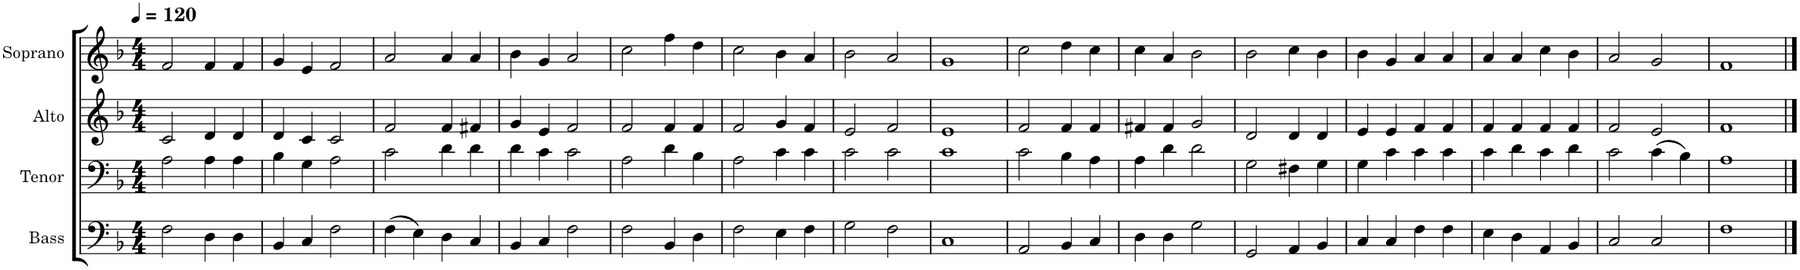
**kern	**kern	**kern	**kern
*part4	*part3	*part2	*part1
*staff4	*staff3	*staff2	*staff1
*I"Bass	*I"Tenor	*I"Alto	*I"Soprano
*I'B.	*I'T.	*I'A.	*I'S.
*clefF4	*clefF4	*clefG2	*clefG2
*k[b-]	*k[b-]	*k[b-]	*k[b-]
*M4/4	*M4/4	*M4/4	*M4/4
*MM120	*MM120	*MM120	*MM120
=1	=1	=1	=1
2F\	2A\	2c/	2f/
4D\	4A\	4d/	4f/
4D\	4A\	4d/	4f/
=2	=2	=2	=2
4BB-/	4B-\	4d/	4g/
4C/	4G\	4c/	4e/
2F\	2A\	2c/	2f/
=3	=3	=3	=3
(4F\	2c\	2f/	2a/
4E\)	.	.	.
4D\	4d\	4f/	4a/
4C/	4d\	4f#X/	4a/
=4	=4	=4	=4
4BB-/	4d\	4g/	4b-\
4C/	4c\	4e/	4g/
2F\	2c\	2f/	2a/
=5	=5	=5	=5
2F\	2A\	2f/	2cc\
4BB-/	4d\	4f/	4ff\
4D\	4B-\	4f/	4dd\
=6	=6	=6	=6
2F\	2A\	2f/	2cc\
4E\	4c\	4g/	4b-\
4F\	4c\	4f/	4a/
=7	=7	=7	=7
2G\	2c\	2e/	2b-\
2F\	2c\	2f/	2a/
=8	=8	=8	=8
1C	1c	1e	1g
=9	=9	=9	=9
2AA/	2c\	2f/	2cc\
4BB-/	4B-\	4f/	4dd\
4C/	4A\	4f/	4cc\
=10	=10	=10	=10
4D\	4A\	4f#X/	4cc\
4D\	4d\	4f#/	4a/
2G\	2d\	2g/	2b-\
=11	=11	=11	=11
2GG/	2G\	2d/	2b-\
4AA/	4F#X\	4d/	4cc\
4BB-/	4G\	4d/	4b-\
=12	=12	=12	=12
4C/	4G\	4e/	4b-\
4C/	4c\	4e/	4g/
4F\	4c\	4f/	4a/
4F\	4c\	4f/	4a/
=13	=13	=13	=13
4E\	4c\	4f/	4a/
4D\	4d\	4f/	4a/
4AA/	4c\	4f/	4cc\
4BB-/	4d\	4f/	4b-\
=14	=14	=14	=14
2C/	2c\	2f/	2a/
2C/	(4c\	2e/	2g/
.	4B-\)	.	.
=15	=15	=15	=15
1F	1A	1f	1f
==	==	==	==
*-	*-	*-	*-
